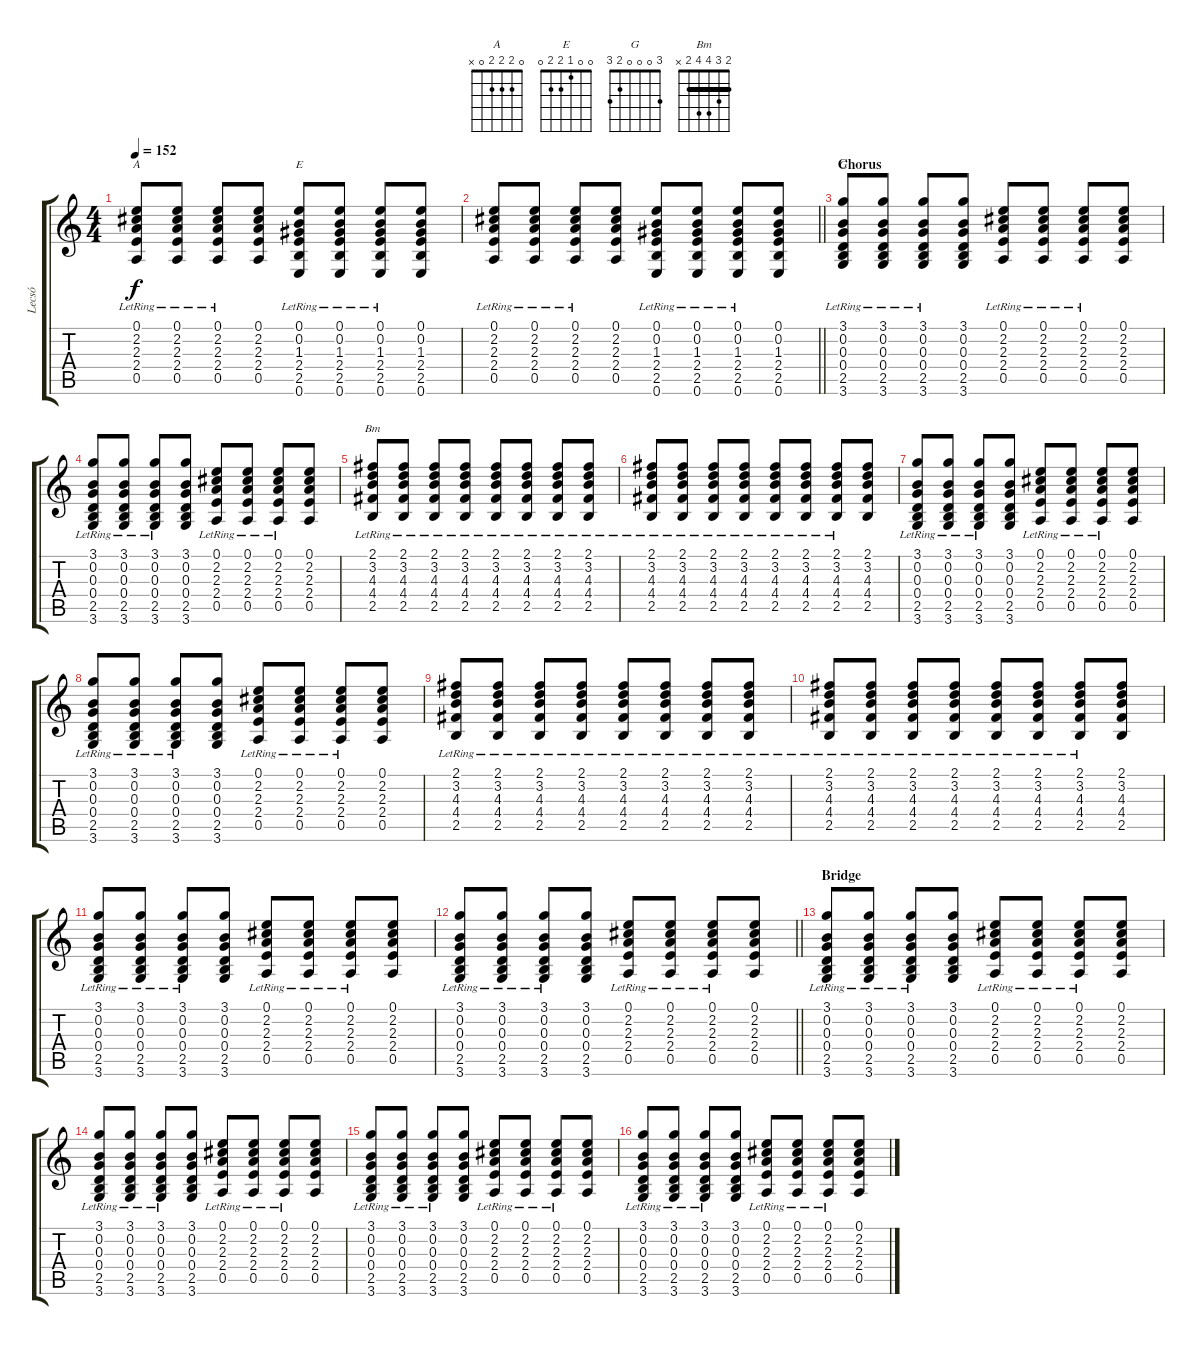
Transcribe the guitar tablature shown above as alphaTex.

\track ("Lecsó" "Lecsó") {instrument acousticguitarnylon}
\staff {score tabs}
\tuning (E4 B3 G3 D3 A2 E2) {hide}
\chord ("A" 0 2 2 2 0 x)
\chord ("E" 0 0 1 2 2 0)
\chord ("G" 3 0 0 0 2 3)
\chord ("Bm" 2 3 4 4 2 x) {barre 2}
\ts (4 4)
\tempo 152
\clef g2
\ks c
(0.1{lr} 2.2{lr} 2.3{lr} 2.4{lr} 0.5{lr}).8{ch "A" dy f} (0.1{lr} 2.2{lr} 2.3{lr} 2.4{lr} 0.5{lr}).8 (0.1{lr} 2.2{lr} 2.3{lr} 2.4{lr} 0.5{lr}).8 (0.1 2.2 2.3 2.4 0.5).8 (0.1{lr} 0.2{lr} 1.3{lr} 2.4{lr} 2.5{lr} 0.6{lr}).8{ch "E"} (0.1{lr} 0.2{lr} 1.3{lr} 2.4{lr} 2.5{lr} 0.6{lr}).8 (0.1{lr} 0.2{lr} 1.3{lr} 2.4{lr} 2.5{lr} 0.6{lr}).8 (0.1 0.2 1.3 2.4 2.5 0.6).8 |
\barLineRight lightlight
(0.1{lr} 2.2{lr} 2.3{lr} 2.4{lr} 0.5{lr}).8 (0.1{lr} 2.2{lr} 2.3{lr} 2.4{lr} 0.5{lr}).8 (0.1{lr} 2.2{lr} 2.3{lr} 2.4{lr} 0.5{lr}).8 (0.1 2.2 2.3 2.4 0.5).8 (0.1{lr} 0.2{lr} 1.3{lr} 2.4{lr} 2.5{lr} 0.6{lr}).8 (0.1{lr} 0.2{lr} 1.3{lr} 2.4{lr} 2.5{lr} 0.6{lr}).8 (0.1{lr} 0.2{lr} 1.3{lr} 2.4{lr} 2.5{lr} 0.6{lr}).8 (0.1 0.2 1.3 2.4 2.5 0.6).8 |
\section ("" "Chorus")
(3.1{lr} 0.2{lr} 0.3{lr} 0.4{lr} 2.5{lr} 3.6{lr}).8{ch "G"} (3.1{lr} 0.2{lr} 0.3{lr} 0.4{lr} 2.5{lr} 3.6{lr}).8 (3.1{lr} 0.2{lr} 0.3{lr} 0.4{lr} 2.5{lr} 3.6{lr}).8 (3.1 0.2 0.3 0.4 2.5 3.6).8 (0.1{lr} 2.2{lr} 2.3{lr} 2.4{lr} 0.5{lr}).8 (0.1{lr} 2.2{lr} 2.3{lr} 2.4{lr} 0.5{lr}).8 (0.1{lr} 2.2{lr} 2.3{lr} 2.4{lr} 0.5{lr}).8 (0.1 2.2 2.3 2.4 0.5).8 |
(3.1{lr} 0.2{lr} 0.3{lr} 0.4{lr} 2.5{lr} 3.6{lr}).8 (3.1{lr} 0.2{lr} 0.3{lr} 0.4{lr} 2.5{lr} 3.6{lr}).8 (3.1{lr} 0.2{lr} 0.3{lr} 0.4{lr} 2.5{lr} 3.6{lr}).8 (3.1 0.2 0.3 0.4 2.5 3.6).8 (0.1{lr} 2.2{lr} 2.3{lr} 2.4{lr} 0.5{lr}).8 (0.1{lr} 2.2{lr} 2.3{lr} 2.4{lr} 0.5{lr}).8 (0.1{lr} 2.2{lr} 2.3{lr} 2.4{lr} 0.5{lr}).8 (0.1 2.2 2.3 2.4 0.5).8 |
(2.1{lr} 3.2{lr} 4.3{lr} 4.4{lr} 2.5{lr}).8{ch "Bm"} (2.1{lr} 3.2{lr} 4.3{lr} 4.4{lr} 2.5{lr}).8 (2.1{lr} 3.2{lr} 4.3{lr} 4.4{lr} 2.5{lr}).8 (2.1{lr} 3.2{lr} 4.3{lr} 4.4{lr} 2.5{lr}).8 (2.1{lr} 3.2{lr} 4.3{lr} 4.4{lr} 2.5{lr}).8 (2.1{lr} 3.2{lr} 4.3{lr} 4.4{lr} 2.5{lr}).8 (2.1{lr} 3.2{lr} 4.3{lr} 4.4{lr} 2.5{lr}).8 (2.1 3.2 4.3 4.4{lr} 2.5).8 |
(2.1{lr} 3.2{lr} 4.3{lr} 4.4{lr} 2.5{lr}).8 (2.1{lr} 3.2{lr} 4.3{lr} 4.4{lr} 2.5{lr}).8 (2.1{lr} 3.2{lr} 4.3{lr} 4.4{lr} 2.5{lr}).8 (2.1{lr} 3.2{lr} 4.3{lr} 4.4{lr} 2.5{lr}).8 (2.1{lr} 3.2{lr} 4.3{lr} 4.4{lr} 2.5{lr}).8 (2.1{lr} 3.2{lr} 4.3{lr} 4.4{lr} 2.5{lr}).8 (2.1{lr} 3.2{lr} 4.3{lr} 4.4{lr} 2.5{lr}).8 (2.1 3.2 4.3 4.4 2.5).8 |
(3.1{lr} 0.2{lr} 0.3{lr} 0.4{lr} 2.5{lr} 3.6{lr}).8 (3.1{lr} 0.2{lr} 0.3{lr} 0.4{lr} 2.5{lr} 3.6{lr}).8 (3.1{lr} 0.2{lr} 0.3{lr} 0.4{lr} 2.5{lr} 3.6{lr}).8 (3.1 0.2 0.3 0.4 2.5 3.6).8 (0.1{lr} 2.2{lr} 2.3{lr} 2.4{lr} 0.5{lr}).8 (0.1{lr} 2.2{lr} 2.3{lr} 2.4{lr} 0.5{lr}).8 (0.1{lr} 2.2{lr} 2.3{lr} 2.4{lr} 0.5{lr}).8 (0.1 2.2 2.3 2.4 0.5).8 |
(3.1{lr} 0.2{lr} 0.3{lr} 0.4{lr} 2.5{lr} 3.6{lr}).8 (3.1{lr} 0.2{lr} 0.3{lr} 0.4{lr} 2.5{lr} 3.6{lr}).8 (3.1{lr} 0.2{lr} 0.3{lr} 0.4{lr} 2.5{lr} 3.6{lr}).8 (3.1 0.2 0.3 0.4 2.5 3.6).8 (0.1{lr} 2.2{lr} 2.3{lr} 2.4{lr} 0.5{lr}).8 (0.1{lr} 2.2{lr} 2.3{lr} 2.4{lr} 0.5{lr}).8 (0.1{lr} 2.2{lr} 2.3{lr} 2.4{lr} 0.5{lr}).8 (0.1 2.2 2.3 2.4 0.5).8 |
(2.1{lr} 3.2{lr} 4.3{lr} 4.4{lr} 2.5{lr}).8 (2.1{lr} 3.2{lr} 4.3{lr} 4.4{lr} 2.5{lr}).8 (2.1{lr} 3.2{lr} 4.3{lr} 4.4{lr} 2.5{lr}).8 (2.1{lr} 3.2{lr} 4.3{lr} 4.4{lr} 2.5{lr}).8 (2.1{lr} 3.2{lr} 4.3{lr} 4.4{lr} 2.5{lr}).8 (2.1{lr} 3.2{lr} 4.3{lr} 4.4{lr} 2.5{lr}).8 (2.1{lr} 3.2{lr} 4.3{lr} 4.4{lr} 2.5{lr}).8 (2.1 3.2 4.3 4.4{lr} 2.5).8 |
(2.1{lr} 3.2{lr} 4.3{lr} 4.4{lr} 2.5{lr}).8 (2.1{lr} 3.2{lr} 4.3{lr} 4.4{lr} 2.5{lr}).8 (2.1{lr} 3.2{lr} 4.3{lr} 4.4{lr} 2.5{lr}).8 (2.1{lr} 3.2{lr} 4.3{lr} 4.4{lr} 2.5{lr}).8 (2.1{lr} 3.2{lr} 4.3{lr} 4.4{lr} 2.5{lr}).8 (2.1{lr} 3.2{lr} 4.3{lr} 4.4{lr} 2.5{lr}).8 (2.1{lr} 3.2{lr} 4.3{lr} 4.4{lr} 2.5{lr}).8 (2.1 3.2 4.3 4.4 2.5).8 |
(3.1{lr} 0.2{lr} 0.3{lr} 0.4{lr} 2.5{lr} 3.6{lr}).8 (3.1{lr} 0.2{lr} 0.3{lr} 0.4{lr} 2.5{lr} 3.6{lr}).8 (3.1{lr} 0.2{lr} 0.3{lr} 0.4{lr} 2.5{lr} 3.6{lr}).8 (3.1 0.2 0.3 0.4 2.5 3.6).8 (0.1{lr} 2.2{lr} 2.3{lr} 2.4{lr} 0.5{lr}).8 (0.1{lr} 2.2{lr} 2.3{lr} 2.4{lr} 0.5{lr}).8 (0.1{lr} 2.2{lr} 2.3{lr} 2.4{lr} 0.5{lr}).8 (0.1 2.2 2.3 2.4 0.5).8 |
\barLineRight lightlight
(3.1{lr} 0.2{lr} 0.3{lr} 0.4{lr} 2.5{lr} 3.6{lr}).8 (3.1{lr} 0.2{lr} 0.3{lr} 0.4{lr} 2.5{lr} 3.6{lr}).8 (3.1{lr} 0.2{lr} 0.3{lr} 0.4{lr} 2.5{lr} 3.6{lr}).8 (3.1 0.2 0.3 0.4 2.5 3.6).8 (0.1{lr} 2.2{lr} 2.3{lr} 2.4{lr} 0.5{lr}).8 (0.1{lr} 2.2{lr} 2.3{lr} 2.4{lr} 0.5{lr}).8 (0.1{lr} 2.2{lr} 2.3{lr} 2.4{lr} 0.5{lr}).8 (0.1 2.2 2.3 2.4 0.5).8 |
\section ("" "Bridge")
(3.1{lr} 0.2{lr} 0.3{lr} 0.4{lr} 2.5{lr} 3.6{lr}).8 (3.1{lr} 0.2{lr} 0.3{lr} 0.4{lr} 2.5{lr} 3.6{lr}).8 (3.1{lr} 0.2{lr} 0.3{lr} 0.4{lr} 2.5{lr} 3.6{lr}).8 (3.1 0.2 0.3 0.4 2.5 3.6).8 (0.1{lr} 2.2{lr} 2.3{lr} 2.4{lr} 0.5{lr}).8 (0.1{lr} 2.2{lr} 2.3{lr} 2.4{lr} 0.5{lr}).8 (0.1{lr} 2.2{lr} 2.3{lr} 2.4{lr} 0.5{lr}).8 (0.1 2.2 2.3 2.4 0.5).8 |
(3.1{lr} 0.2{lr} 0.3{lr} 0.4{lr} 2.5{lr} 3.6{lr}).8 (3.1{lr} 0.2{lr} 0.3{lr} 0.4{lr} 2.5{lr} 3.6{lr}).8 (3.1{lr} 0.2{lr} 0.3{lr} 0.4{lr} 2.5{lr} 3.6{lr}).8 (3.1 0.2 0.3 0.4 2.5 3.6).8 (0.1{lr} 2.2{lr} 2.3{lr} 2.4{lr} 0.5{lr}).8 (0.1{lr} 2.2{lr} 2.3{lr} 2.4{lr} 0.5{lr}).8 (0.1{lr} 2.2{lr} 2.3{lr} 2.4{lr} 0.5{lr}).8 (0.1 2.2 2.3 2.4 0.5).8 |
(3.1{lr} 0.2{lr} 0.3{lr} 0.4{lr} 2.5{lr} 3.6{lr}).8 (3.1{lr} 0.2{lr} 0.3{lr} 0.4{lr} 2.5{lr} 3.6{lr}).8 (3.1{lr} 0.2{lr} 0.3{lr} 0.4{lr} 2.5{lr} 3.6{lr}).8 (3.1 0.2 0.3 0.4 2.5 3.6).8 (0.1{lr} 2.2{lr} 2.3{lr} 2.4{lr} 0.5{lr}).8 (0.1{lr} 2.2{lr} 2.3{lr} 2.4{lr} 0.5{lr}).8 (0.1{lr} 2.2{lr} 2.3{lr} 2.4{lr} 0.5{lr}).8 (0.1 2.2 2.3 2.4 0.5).8 |
(3.1{lr} 0.2{lr} 0.3{lr} 0.4{lr} 2.5{lr} 3.6{lr}).8 (3.1{lr} 0.2{lr} 0.3{lr} 0.4{lr} 2.5{lr} 3.6{lr}).8 (3.1{lr} 0.2{lr} 0.3{lr} 0.4{lr} 2.5{lr} 3.6{lr}).8 (3.1 0.2 0.3 0.4 2.5 3.6).8 (0.1{lr} 2.2{lr} 2.3{lr} 2.4{lr} 0.5{lr}).8 (0.1{lr} 2.2{lr} 2.3{lr} 2.4{lr} 0.5{lr}).8 (0.1{lr} 2.2{lr} 2.3{lr} 2.4{lr} 0.5{lr}).8 (0.1 2.2 2.3 2.4 0.5).8
